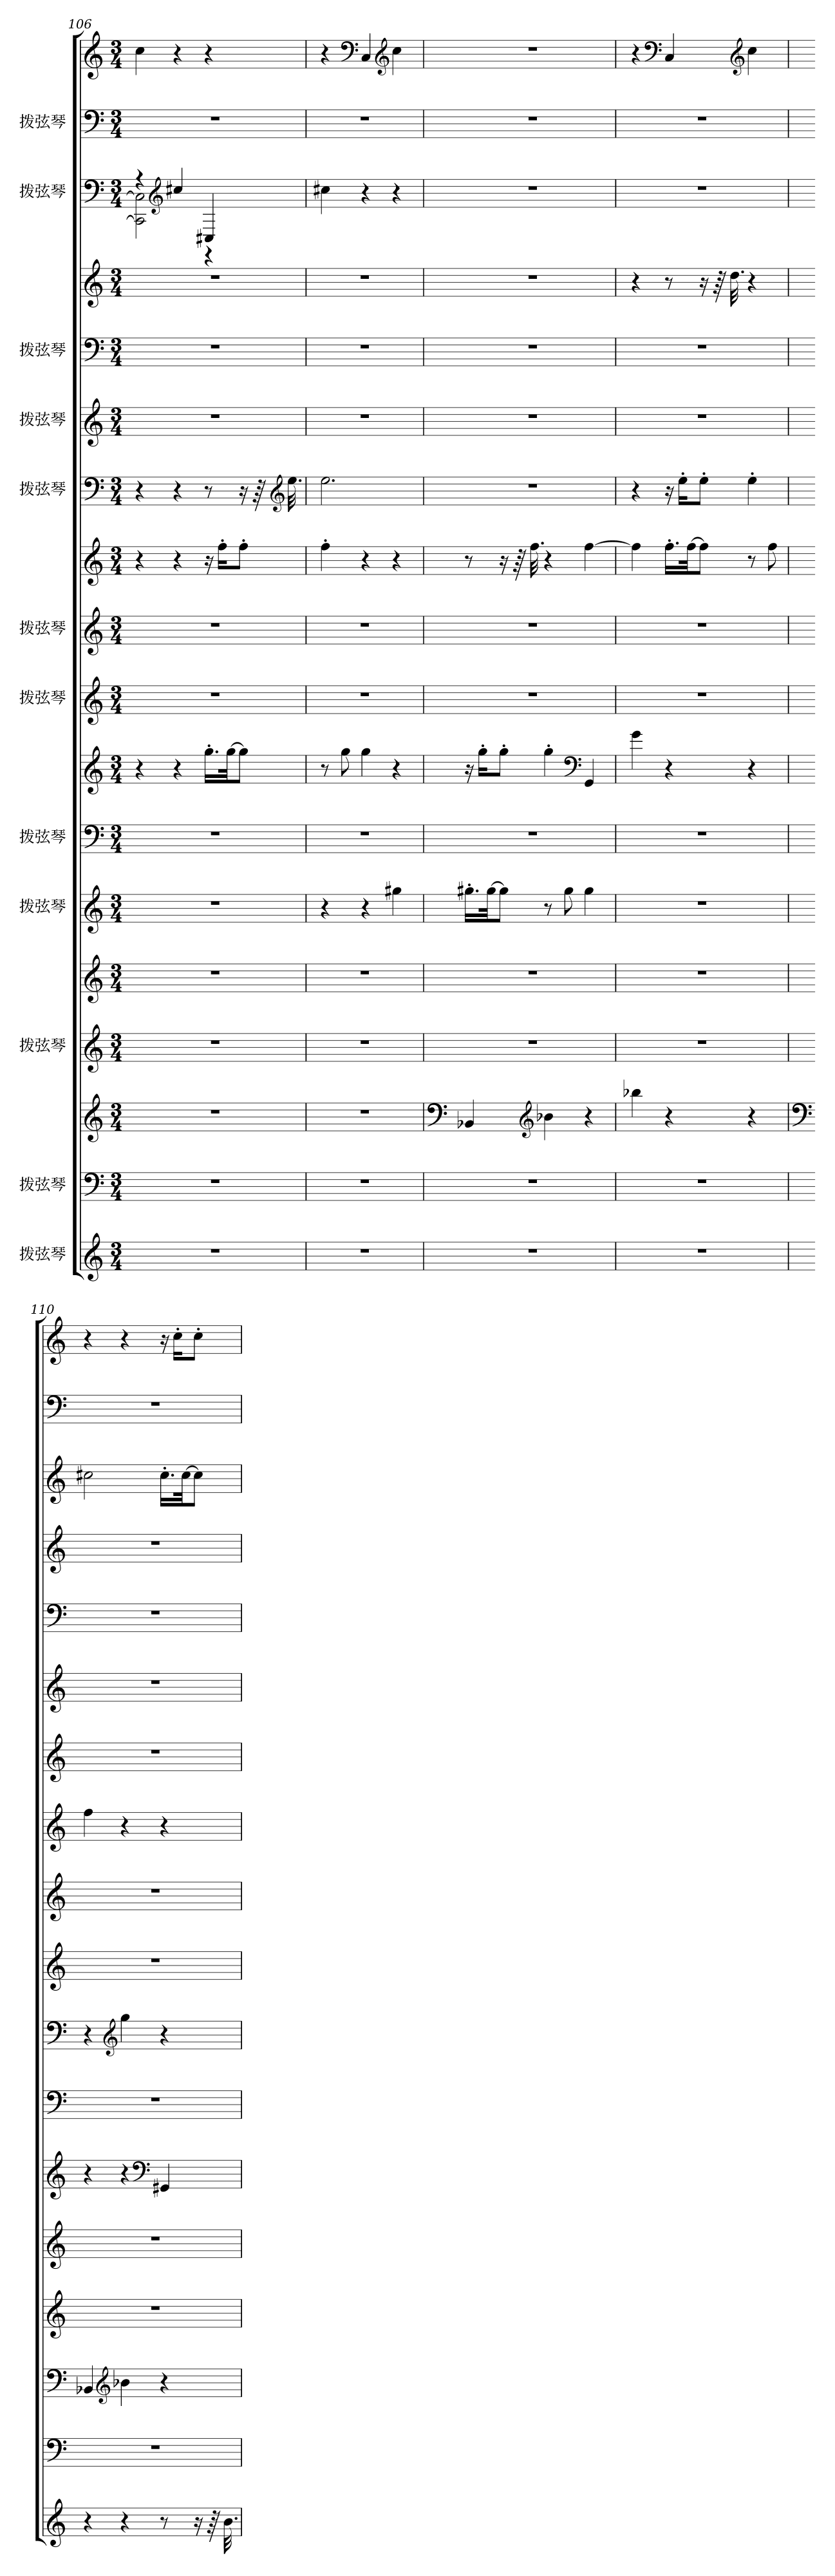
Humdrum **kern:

**kern	**kern	**kern	**kern	**kern	**kern	**kern	**kern	**kern	**kern	**kern	**kern	**kern	**kern	**kern	**kern	**kern	**kern
*part12	*part11	*part11	*part10	*part10	*part9	*part8	*part8	*part7	*part6	*part6	*part5	*part4	*part3	*part3	*part2	*part1	*part1
*staff18	*staff17	*staff16	*staff15	*staff14	*staff13	*staff12	*staff11	*staff10	*staff9	*staff8	*staff7	*staff6	*staff5	*staff4	*staff3	*staff2	*staff1
*I"拨弦琴	*I"拨弦琴	*	*I"拨弦琴	*	*I"拨弦琴	*I"拨弦琴	*	*I"拨弦琴	*I"拨弦琴	*	*I"拨弦琴	*I"拨弦琴	*I"拨弦琴	*	*I"拨弦琴	*I"拨弦琴	*
*clefG2	*clefF4	*clefG2	*clefG2	*clefG2	*clefG2	*clefF4	*clefG2	*clefG2	*clefG2	*clefG2	*clefF4	*clefG2	*clefF4	*clefG2	*clefF4	*clefF4	*clefG2
*k[]	*k[]	*k[]	*k[]	*k[]	*k[]	*k[]	*k[]	*k[]	*k[]	*k[]	*k[]	*k[]	*k[]	*k[]	*k[]	*k[]	*k[]
*M3/4	*M3/4	*M3/4	*M3/4	*M3/4	*M3/4	*M3/4	*M3/4	*M3/4	*M3/4	*M3/4	*M3/4	*M3/4	*M3/4	*M3/4	*M3/4	*M3/4	*M3/4
=106	=106	=106	=106	=106	=106	=106	=106	=106	=106	=106	=106	=106	=106	=106	=106	=106	=106
*	*	*	*	*	*	*	*	*	*	*	*	*	*	*	*^	*	*
2.r	2.r	2.r	2.r	2.r	2.r	2.r	4r	2.r	2.r	4r	4r	2.r	2.r	2.r	4r	2CC#\] 2C#\]	2.r	4cc\
*	*	*	*	*	*	*	*	*	*	*	*	*	*	*	*clefG2	*	*	*
.	.	.	.	.	.	.	4r	.	.	4r	4r	.	.	.	4cc#X/	.	.	4r
.	.	.	.	.	.	.	16.gg'\LL	.	.	16r	8r	.	.	.	4C#X/	4r	.	4r
.	.	.	.	.	.	.	.	.	.	16ff'\KL	.	.	.	.	.	.	.	.
.	.	.	.	.	.	.	[32gg\JK	.	.	.	.	.	.	.	.	.	.	.
.	.	.	.	.	.	.	8gg\J]	.	.	8ff'\J	16r	.	.	.	.	.	.	.
.	.	.	.	.	.	.	.	.	.	.	64r	.	.	.	.	.	.	.
*	*	*	*	*	*	*	*	*	*	*	*clefG2	*	*	*	*	*	*	*
.	.	.	.	.	.	.	.	.	.	.	32.ee\	.	.	.	.	.	.	.
*	*	*	*	*	*	*	*	*	*	*	*	*	*	*	*v	*v	*	*
!!LO:PB:g=z
=107	=107	=107	=107	=107	=107	=107	=107	=107	=107	=107	=107	=107	=107	=107	=107	=107	=107
2.r	2.r	2.r	2.r	2.r	4r	2.r	8r	2.r	2.r	4ff'\	2.ee\	2.r	2.r	2.r	4cc#X\	2.r	4r
.	.	.	.	.	.	.	8gg\	.	.	.	.	.	.	.	.	.	.
*	*	*	*	*	*	*	*	*	*	*	*	*	*	*	*	*	*clefF4
.	.	.	.	.	4r	.	4gg\	.	.	4r	.	.	.	.	4r	.	4C/
*	*	*	*	*	*	*	*	*	*	*	*	*	*	*	*	*	*clefG2
.	.	.	.	.	4gg#X\	.	4r	.	.	4r	.	.	.	.	4r	.	4cc\
=108	=108	=108	=108	=108	=108	=108	=108	=108	=108	=108	=108	=108	=108	=108	=108	=108	=108
*	*	*clefF4	*	*	*	*	*	*	*	*	*	*	*	*	*	*	*
2.r	2.r	4BB-X/	2.r	2.r	16.gg#X'\LL	2.r	16r	2.r	2.r	8r	2.r	2.r	2.r	2.r	2.r	2.r	2.r
.	.	.	.	.	.	.	16gg'\KL	.	.	.	.	.	.	.	.	.	.
.	.	.	.	.	[32gg#\JK	.	.	.	.	.	.	.	.	.	.	.	.
.	.	.	.	.	8gg#\J]	.	8gg'\J	.	.	16r	.	.	.	.	.	.	.
.	.	.	.	.	.	.	.	.	.	64r	.	.	.	.	.	.	.
.	.	.	.	.	.	.	.	.	.	32.ff\	.	.	.	.	.	.	.
*	*	*clefG2	*	*	*	*	*	*	*	*	*	*	*	*	*	*	*
.	.	4b-X\	.	.	8r	.	4gg'\	.	.	4r	.	.	.	.	.	.	.
.	.	.	.	.	8gg#\	.	.	.	.	.	.	.	.	.	.	.	.
*	*	*	*	*	*	*	*clefF4	*	*	*	*	*	*	*	*	*	*
.	.	4r	.	.	4gg#\	.	4GG/	.	.	[4ff\	.	.	.	.	.	.	.
=109	=109	=109	=109	=109	=109	=109	=109	=109	=109	=109	=109	=109	=109	=109	=109	=109	=109
2.r	2.r	4bb-X\	2.r	2.r	2.r	2.r	4g\	2.r	2.r	4ff\]	4r	2.r	2.r	4r	2.r	2.r	4r
*	*	*	*	*	*	*	*	*	*	*	*	*	*	*	*	*	*clefF4
.	.	4r	.	.	.	.	4r	.	.	16.ff'\LL	16r	.	.	8r	.	.	4C/
.	.	.	.	.	.	.	.	.	.	.	16ee'\KL	.	.	.	.	.	.
.	.	.	.	.	.	.	.	.	.	[32ff\JK	.	.	.	.	.	.	.
.	.	.	.	.	.	.	.	.	.	8ff\J]	8ee'\J	.	.	16r	.	.	.
.	.	.	.	.	.	.	.	.	.	.	.	.	.	64r	.	.	.
.	.	.	.	.	.	.	.	.	.	.	.	.	.	32.dd\	.	.	.
*	*	*	*	*	*	*	*	*	*	*	*	*	*	*	*	*	*clefG2
.	.	4r	.	.	.	.	4r	.	.	8r	4ee'\	.	.	4r	.	.	4cc\
.	.	.	.	.	.	.	.	.	.	8ff\	.	.	.	.	.	.	.
!!LO:PB:g=z
=110	=110	=110	=110	=110	=110	=110	=110	=110	=110	=110	=110	=110	=110	=110	=110	=110	=110
*	*	*clefF4	*	*	*	*	*	*	*	*	*	*	*	*	*	*	*
4r	2.r	4BB-X/	2.r	2.r	4r	2.r	4r	2.r	2.r	4ff\	2.r	2.r	2.r	2.r	2cc#X\	2.r	4r
*	*	*clefG2	*	*	*	*	*clefG2	*	*	*	*	*	*	*	*	*	*
4r	.	4b-X\	.	.	4r	.	4gg\	.	.	4r	.	.	.	.	.	.	4r
*	*	*	*	*	*clefF4	*	*	*	*	*	*	*	*	*	*	*	*
8r	.	4r	.	.	4GG#X/	.	4r	.	.	4r	.	.	.	.	16.cc#'\LL	.	16r
.	.	.	.	.	.	.	.	.	.	.	.	.	.	.	.	.	16cc'\KL
.	.	.	.	.	.	.	.	.	.	.	.	.	.	.	[32cc#\JK	.	.
16r	.	.	.	.	.	.	.	.	.	.	.	.	.	.	8cc#\J]	.	8cc'\J
64r	.	.	.	.	.	.	.	.	.	.	.	.	.	.	.	.	.
32.b\	.	.	.	.	.	.	.	.	.	.	.	.	.	.	.	.	.
=	=	=	=	=	=	=	=	=	=	=	=	=	=	=	=	=	=
*-	*-	*-	*-	*-	*-	*-	*-	*-	*-	*-	*-	*-	*-	*-	*-	*-	*-
